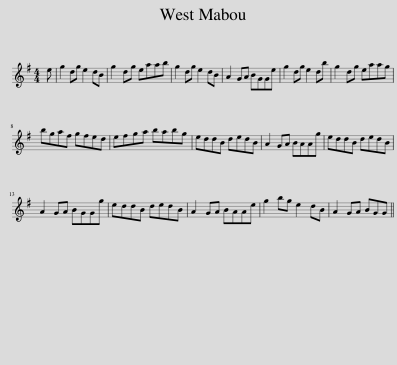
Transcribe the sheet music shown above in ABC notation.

X:1
L:1/8
M:4/4
I:linebreak $
K:G
V:1 treble
V:1
 e | g2 dg e2 dB | g2 dg eaab | g2 dg e2 dB | A2 GA BGGe | %5
 g2 dg e2 db | g2 dg eaag |$ bgaf gfed | efga babg | eddB dedB | %10
 A2 GA BAAg | eddB dedB |$ A2 GA BGGg | eddB dedB | A2 GA BAAe | %15
 g2 bg e2 dB | A2 GA BGG || %17
